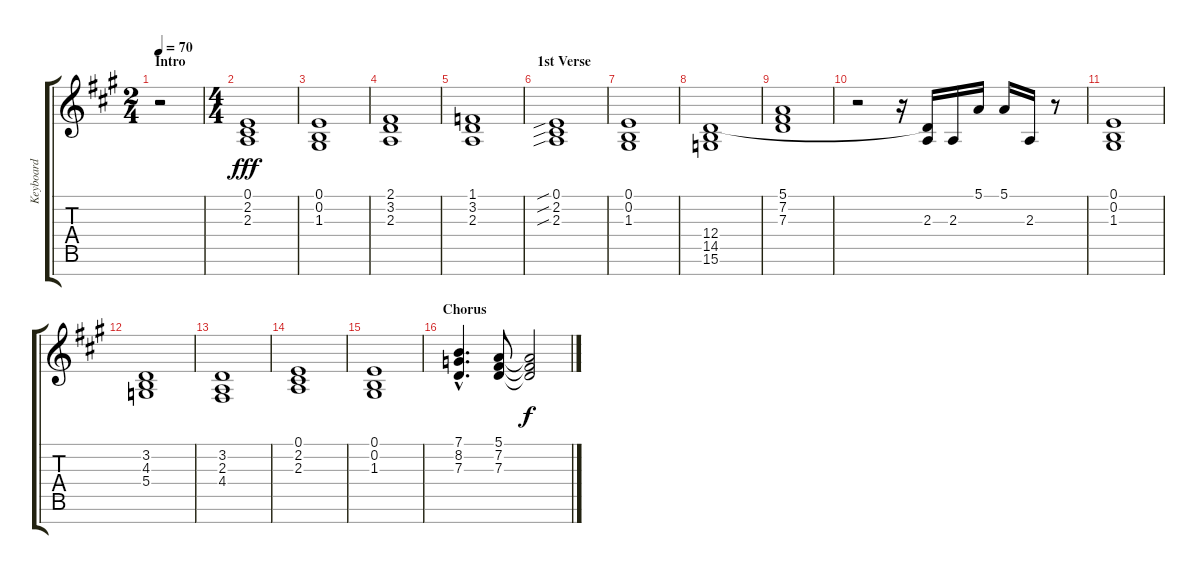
\track ("Keyboard" "Keyboard") {instrument reedorgan}
\staff {score tabs}
\tuning (E4 B3 G3 D3 A2 E2 B1) {hide}
\ts (2 4)
\section ("" "Intro")
\tempo 70
\clef g2
\ks a
r.2{dy fff instrument reedorgan} |
\ts (4 4)
(0.1 2.2 2.3).1 |
(0.1 0.2 1.3).1 |
(2.1 3.2 2.3).1 |
(1.1 3.2 2.3).1 |
\section ("" "1st Verse")
(0.1{sib} 2.2{sib} 2.3{sib}).1 |
(0.1 0.2 1.3).1 |
(12.4 14.5 15.6).1 |
(5.1 7.2 7.3).1 |
r.2{volume 14 balance 12 instrument stringensemble1} r.16 (2.3 12.4{t}).16 2.3.16 5.1.16 5.1.16 2.3.16 r.8 |
(0.1 0.2 1.3).1{volume 16 balance 12 instrument reedorgan} |
(3.2 4.3 5.4).1 |
(3.2 2.3 4.4).1 |
(0.1 2.2 2.3).1 |
(0.1 0.2 1.3).1 |
\section ("" "Chorus")
(7.1{hac} 8.2{hac} 7.3{hac}).4{d} (5.1 7.2 7.3).8 (5.1{t} 7.2{t} 7.3{t}).2{dy f}
